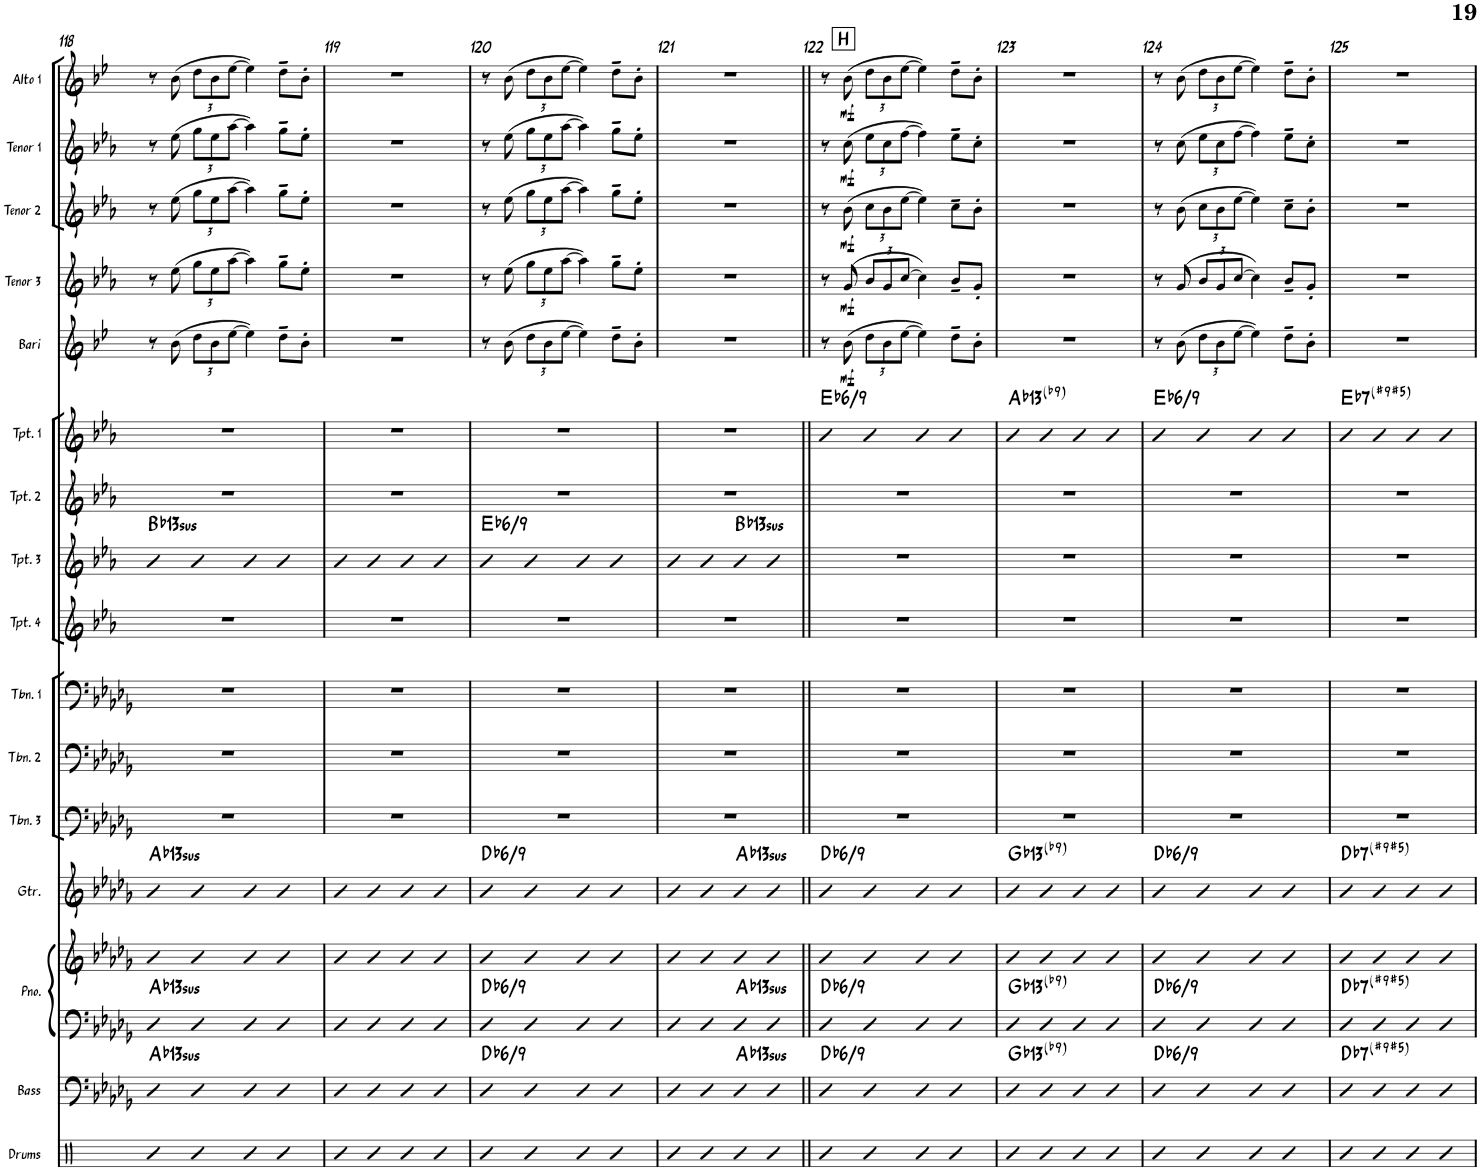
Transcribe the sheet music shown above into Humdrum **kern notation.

**kern	**kern	**harte	**kern	**kern	**harte	**kern	**harte	**kern	**kern	**kern	**kern	**kern	**harte	**kern	**kern	**harte	**kern	**dynam	**kern	**dynam	**kern	**dynam	**kern	**dynam	**kern	**dynam
*part16	*part15	*part15	*part14	*part14	*part14	*part13	*part13	*part12	*part11	*part10	*part9	*part8	*part8	*part7	*part6	*part6	*part5	*part5	*part4	*part4	*part3	*part3	*part2	*part2	*part1	*part1
*staff17	*staff16	*	*staff15	*staff14	*	*staff13	*	*staff12	*staff11	*staff10	*staff9	*staff8	*	*staff7	*staff6	*	*staff5	*staff5	*staff4	*staff4	*staff3	*staff3	*staff2	*staff2	*staff1	*staff1
*I"Drums	*I"Acoustic Bass	*	*I"Piano	*	*	*I"Guitar	*	*I"Trombone 3	*I"Trombone 2	*I"Trombone 1	*I"Trumpet 4	*I"Trumpet 3	*	*I"Trumpet 2	*I"Trumpet 1	*	*I"Bari Sax	*	*I"Tenor Sax 3	*	*I"Tenor Sax 2	*	*I"Tenor Sax 1	*	*I"Alto Sax 1	*
*I'Drums	*I'Bass	*	*I'Pno.	*	*	*I'Gtr.	*	*I'Tbn. 3	*I'Tbn. 2	*I'Tbn. 1	*I'Tpt. 4	*I'Tpt. 3	*	*I'Tpt. 2	*I'Tpt. 1	*	*I'Bari	*	*I'Tenor 3	*	*I'Tenor 2	*	*I'Tenor 1	*	*I'Alto 1	*
!!LO:PB:g=z
*clefX	*clefF4	*	*clefF4	*clefG2	*	*clefG2	*	*clefF4	*clefF4	*clefF4	*clefG2	*clefG2	*	*clefG2	*clefG2	*	*clefG2	*	*clefG2	*	*clefG2	*	*clefG2	*	*clefG2	*
*	*Trd7c12	*	*	*	*	*	*	*	*	*	*Trd1c2	*Trd1c2	*	*Trd1c2	*Trd1c2	*	*Trd12c21	*	*Trd8c14	*	*Trd8c14	*	*Trd8c14	*	*Trd5c9	*
*k[]	*k[b-e-a-d-g-]	*	*k[b-e-a-d-g-]	*k[b-e-a-d-g-]	*	*k[b-e-a-d-g-]	*	*k[b-e-a-d-g-]	*k[b-e-a-d-g-]	*k[b-e-a-d-g-]	*k[b-e-a-]	*k[b-e-a-]	*	*k[b-e-a-]	*k[b-e-a-]	*	*k[b-e-]	*	*k[b-e-a-]	*	*k[b-e-a-]	*	*k[b-e-a-]	*	*k[b-e-]	*
*M4/4	*M4/4	*	*M4/4	*M4/4	*	*M4/4	*	*M4/4	*M4/4	*M4/4	*M4/4	*M4/4	*	*M4/4	*M4/4	*	*M4/4	*	*M4/4	*	*M4/4	*	*M4/4	*	*M4/4	*
=118	=118	=118	=118	=118	=118	=118	=118	=118	=118	=118	=118	=118	=118	=118	=118	=118	=118	=118	=118	=118	=118	=118	=118	=118	=118	=118
!	!	!LO:H:kt=13sus	!	!	!LO:H:kt=13sus	!	!LO:H:kt=13sus	!	!	!	!	!	!LO:H:kt=13sus	!	!	!	!	!	!	!	!	!	!	!	!	!
4R	4D-	Ab:sus4(7,9,11,13)	4D-	4b-	Ab:sus4(7,9,11,13)	4B-	Ab:sus4(7,9,11,13)	1r	1r	1r	1r	4b-	Bb:sus4(7,9,11,13)	1r	1r	.	8r	.	8r	.	8r	.	8r	.	8r	.
.	.	.	.	.	.	.	.	.	.	.	.	.	.	.	.	.	(8b-\	.	(8ee-\	.	(8ee-\	.	(8ee-\	.	(8b-\	.
*	*	*	*	*	*	*	*	*	*	*	*	*	*	*	*	*	*Xbrackettup	*	*Xbrackettup	*	*Xbrackettup	*	*Xbrackettup	*	*Xbrackettup	*
4R	4D-	.	4D-	4b-	.	4B-	.	.	.	.	.	4b-	.	.	.	.	12dd\L	.	12gg\L	.	12gg\L	.	12gg\L	.	12dd\L	.
.	.	.	.	.	.	.	.	.	.	.	.	.	.	.	.	.	12b-\	.	12ee-\	.	12ee-\	.	12ee-\	.	12b-\	.
.	.	.	.	.	.	.	.	.	.	.	.	.	.	.	.	.	[12ee-\J	.	[12aa-\J	.	[12aa-\J	.	[12aa-\J	.	[12ee-\J	.
4R	4D-	.	4D-	4b-	.	4B-	.	.	.	.	.	4b-	.	.	.	.	4ee-\])	.	4aa-\])	.	4aa-\])	.	4aa-\])	.	4ee-\])	.
4R	4D-	.	4D-	4b-	.	4B-	.	.	.	.	.	4b-	.	.	.	.	8dd~\L	.	8gg~\L	.	8gg~\L	.	8gg~\L	.	8dd~\L	.
.	.	.	.	.	.	.	.	.	.	.	.	.	.	.	.	.	8b-'\J	.	8ee-'\J	.	8ee-'\J	.	8ee-'\J	.	8b-'\J	.
=119	=119	=119	=119	=119	=119	=119	=119	=119	=119	=119	=119	=119	=119	=119	=119	=119	=119	=119	=119	=119	=119	=119	=119	=119	=119	=119
4R	4D-	.	4D-	4b-	.	4B-	.	1r	1r	1r	1r	4b-	.	1r	1r	.	1r	.	1r	.	1r	.	1r	.	1r	.
4R	4D-	.	4D-	4b-	.	4B-	.	.	.	.	.	4b-	.	.	.	.	.	.	.	.	.	.	.	.	.	.
4R	4D-	.	4D-	4b-	.	4B-	.	.	.	.	.	4b-	.	.	.	.	.	.	.	.	.	.	.	.	.	.
4R	4D-	.	4D-	4b-	.	4B-	.	.	.	.	.	4b-	.	.	.	.	.	.	.	.	.	.	.	.	.	.
=120	=120	=120	=120	=120	=120	=120	=120	=120	=120	=120	=120	=120	=120	=120	=120	=120	=120	=120	=120	=120	=120	=120	=120	=120	=120	=120
!	!	!LO:H:kt=/6	!	!	!LO:H:kt=/6	!	!LO:H:kt=/6	!	!	!	!	!	!LO:H:kt=/6	!	!	!	!	!	!	!	!	!	!	!	!	!
4R	4D-	Db:maj6(9)	4D-	4b-	Db:maj6(9)	4B-	Db:maj6(9)	1r	1r	1r	1r	4b-	Eb:maj6(9)	1r	1r	.	8r	.	8r	.	8r	.	8r	.	8r	.
.	.	.	.	.	.	.	.	.	.	.	.	.	.	.	.	.	(8b-\	.	(8ee-\	.	(8ee-\	.	(8ee-\	.	(8b-\	.
4R	4D-	.	4D-	4b-	.	4B-	.	.	.	.	.	4b-	.	.	.	.	12dd\L	.	12gg\L	.	12gg\L	.	12gg\L	.	12dd\L	.
.	.	.	.	.	.	.	.	.	.	.	.	.	.	.	.	.	12b-\	.	12ee-\	.	12ee-\	.	12ee-\	.	12b-\	.
.	.	.	.	.	.	.	.	.	.	.	.	.	.	.	.	.	[12ee-\J	.	[12aa-\J	.	[12aa-\J	.	[12aa-\J	.	[12ee-\J	.
4R	4D-	.	4D-	4b-	.	4B-	.	.	.	.	.	4b-	.	.	.	.	4ee-\])	.	4aa-\])	.	4aa-\])	.	4aa-\])	.	4ee-\])	.
4R	4D-	.	4D-	4b-	.	4B-	.	.	.	.	.	4b-	.	.	.	.	8dd~\L	.	8gg~\L	.	8gg~\L	.	8gg~\L	.	8dd~\L	.
.	.	.	.	.	.	.	.	.	.	.	.	.	.	.	.	.	8b-'\J	.	8ee-'\J	.	8ee-'\J	.	8ee-'\J	.	8b-'\J	.
=121	=121	=121	=121	=121	=121	=121	=121	=121	=121	=121	=121	=121	=121	=121	=121	=121	=121	=121	=121	=121	=121	=121	=121	=121	=121	=121
4R	4D-	.	4D-	4b-	.	4B-	.	1r	1r	1r	1r	4b-	.	1r	1r	.	1r	.	1r	.	1r	.	1r	.	1r	.
4R	4D-	.	4D-	4b-	.	4B-	.	.	.	.	.	4b-	.	.	.	.	.	.	.	.	.	.	.	.	.	.
!	!	!LO:H:kt=13sus	!	!	!LO:H:kt=13sus	!	!LO:H:kt=13sus	!	!	!	!	!	!LO:H:kt=13sus	!	!	!	!	!	!	!	!	!	!	!	!	!
4R	4D-	Ab:sus4(7,9,11,13)	4D-	4b-	Ab:sus4(7,9,11,13)	4B-	Ab:sus4(7,9,11,13)	.	.	.	.	4b-	Bb:sus4(7,9,11,13)	.	.	.	.	.	.	.	.	.	.	.	.	.
4R	4D-	.	4D-	4b-	.	4B-	.	.	.	.	.	4b-	.	.	.	.	.	.	.	.	.	.	.	.	.	.
!!LO:REH:place=s1:a:B:rj:fs=14:t=H:qo=0.5
=122||	=122||	=122||	=122||	=122||	=122||	=122||	=122||	=122||	=122||	=122||	=122||	=122||	=122||	=122||	=122||	=122||	=122||	=122||	=122||	=122||	=122||	=122||	=122||	=122||	=122||	=122||
!	!	!LO:H:kt=/6	!	!	!LO:H:kt=/6	!	!LO:H:kt=/6	!	!	!	!	!	!	!	!	!LO:H:kt=/6	!	!	!	!	!	!	!	!	!	!
4R	4D-	Db:maj6(9)	4D-	4b-	Db:maj6(9)	4B-	Db:maj6(9)	1r	1r	1r	1r	1r	.	1r	4b-	Eb:maj6(9)	8r	.	8r	.	8r	.	8r	.	8r	.
!	!	!	!	!	!	!	!	!	!	!	!	!	!	!	!	!	!	!LO:DY:b	!	!LO:DY:b	!	!LO:DY:b	!	!LO:DY:b	!	!LO:DY:b
.	.	.	.	.	.	.	.	.	.	.	.	.	.	.	.	.	(8b-\	mf	(8g/	mf	(8b-\	mf	(8cc\	mf	(8b-\	mf
4R	4D-	.	4D-	4b-	.	4B-	.	.	.	.	.	.	.	.	4b-	.	12dd\L	.	12b-/L	.	12cc\L	.	12ee-\L	.	12dd\L	.
.	.	.	.	.	.	.	.	.	.	.	.	.	.	.	.	.	12b-\	.	12g/	.	12b-\	.	12cc\	.	12b-\	.
.	.	.	.	.	.	.	.	.	.	.	.	.	.	.	.	.	[12ee-\J	.	[12cc/J	.	[12ee-\J	.	[12ff\J	.	[12ee-\J	.
4R	4D-	.	4D-	4b-	.	4B-	.	.	.	.	.	.	.	.	4b-	.	4ee-\])	.	4cc\])	.	4ee-\])	.	4ff\])	.	4ee-\])	.
4R	4D-	.	4D-	4b-	.	4B-	.	.	.	.	.	.	.	.	4b-	.	8dd~\L	.	8b-~/L	.	8cc~\L	.	8ee-~\L	.	8dd~\L	.
.	.	.	.	.	.	.	.	.	.	.	.	.	.	.	.	.	8b-'\J	.	8g'/J	.	8b-'\J	.	8cc'\J	.	8b-'\J	.
=123	=123	=123	=123	=123	=123	=123	=123	=123	=123	=123	=123	=123	=123	=123	=123	=123	=123	=123	=123	=123	=123	=123	=123	=123	=123	=123
!	!	!LO:H:kt=13	!	!	!LO:H:kt=13	!	!LO:H:kt=13	!	!	!	!	!	!	!	!	!LO:H:kt=13	!	!	!	!	!	!	!	!	!	!
4R	4D-	Gb:(3,5,b7,b9,11,13)	4D-	4b-	Gb:(3,5,b7,b9,11,13)	4B-	Gb:(3,5,b7,b9,11,13)	1r	1r	1r	1r	1r	.	1r	4b-	Ab:(3,5,b7,b9,11,13)	1r	.	1r	.	1r	.	1r	.	1r	.
4R	4D-	.	4D-	4b-	.	4B-	.	.	.	.	.	.	.	.	4b-	.	.	.	.	.	.	.	.	.	.	.
4R	4D-	.	4D-	4b-	.	4B-	.	.	.	.	.	.	.	.	4b-	.	.	.	.	.	.	.	.	.	.	.
4R	4D-	.	4D-	4b-	.	4B-	.	.	.	.	.	.	.	.	4b-	.	.	.	.	.	.	.	.	.	.	.
=124	=124	=124	=124	=124	=124	=124	=124	=124	=124	=124	=124	=124	=124	=124	=124	=124	=124	=124	=124	=124	=124	=124	=124	=124	=124	=124
!	!	!LO:H:kt=/6	!	!	!LO:H:kt=/6	!	!LO:H:kt=/6	!	!	!	!	!	!	!	!	!LO:H:kt=/6	!	!	!	!	!	!	!	!	!	!
4R	4D-	Db:maj6(9)	4D-	4b-	Db:maj6(9)	4B-	Db:maj6(9)	1r	1r	1r	1r	1r	.	1r	4b-	Eb:maj6(9)	8r	.	8r	.	8r	.	8r	.	8r	.
.	.	.	.	.	.	.	.	.	.	.	.	.	.	.	.	.	(8b-\	.	(8g/	.	(8b-\	.	(8cc\	.	(8b-\	.
4R	4D-	.	4D-	4b-	.	4B-	.	.	.	.	.	.	.	.	4b-	.	12dd\L	.	12b-/L	.	12cc\L	.	12ee-\L	.	12dd\L	.
.	.	.	.	.	.	.	.	.	.	.	.	.	.	.	.	.	12b-\	.	12g/	.	12b-\	.	12cc\	.	12b-\	.
.	.	.	.	.	.	.	.	.	.	.	.	.	.	.	.	.	[12ee-\J	.	[12cc/J	.	[12ee-\J	.	[12ff\J	.	[12ee-\J	.
4R	4D-	.	4D-	4b-	.	4B-	.	.	.	.	.	.	.	.	4b-	.	4ee-\])	.	4cc\])	.	4ee-\])	.	4ff\])	.	4ee-\])	.
4R	4D-	.	4D-	4b-	.	4B-	.	.	.	.	.	.	.	.	4b-	.	8dd~\L	.	8b-~/L	.	8cc~\L	.	8ee-~\L	.	8dd~\L	.
.	.	.	.	.	.	.	.	.	.	.	.	.	.	.	.	.	8b-'\J	.	8g'/J	.	8b-'\J	.	8cc'\J	.	8b-'\J	.
=125	=125	=125	=125	=125	=125	=125	=125	=125	=125	=125	=125	=125	=125	=125	=125	=125	=125	=125	=125	=125	=125	=125	=125	=125	=125	=125
!	!	!LO:H:kt=7	!	!	!LO:H:kt=7	!	!LO:H:kt=7	!	!	!	!	!	!	!	!	!LO:H:kt=7	!	!	!	!	!	!	!	!	!	!
4R	4D-	Db:(3,#5,b7,#9)	4D-	4b-	Db:(3,#5,b7,#9)	4B-	Db:(3,#5,b7,#9)	1r	1r	1r	1r	1r	.	1r	4b-	Eb:(3,#5,b7,#9)	1r	.	1r	.	1r	.	1r	.	1r	.
4R	4D-	.	4D-	4b-	.	4B-	.	.	.	.	.	.	.	.	4b-	.	.	.	.	.	.	.	.	.	.	.
4R	4D-	.	4D-	4b-	.	4B-	.	.	.	.	.	.	.	.	4b-	.	.	.	.	.	.	.	.	.	.	.
4R	4D-	.	4D-	4b-	.	4B-	.	.	.	.	.	.	.	.	4b-	.	.	.	.	.	.	.	.	.	.	.
=	=	=	=	=	=	=	=	=	=	=	=	=	=	=	=	=	=	=	=	=	=	=	=	=	=	=
*-	*-	*-	*-	*-	*-	*-	*-	*-	*-	*-	*-	*-	*-	*-	*-	*-	*-	*-	*-	*-	*-	*-	*-	*-	*-	*-
